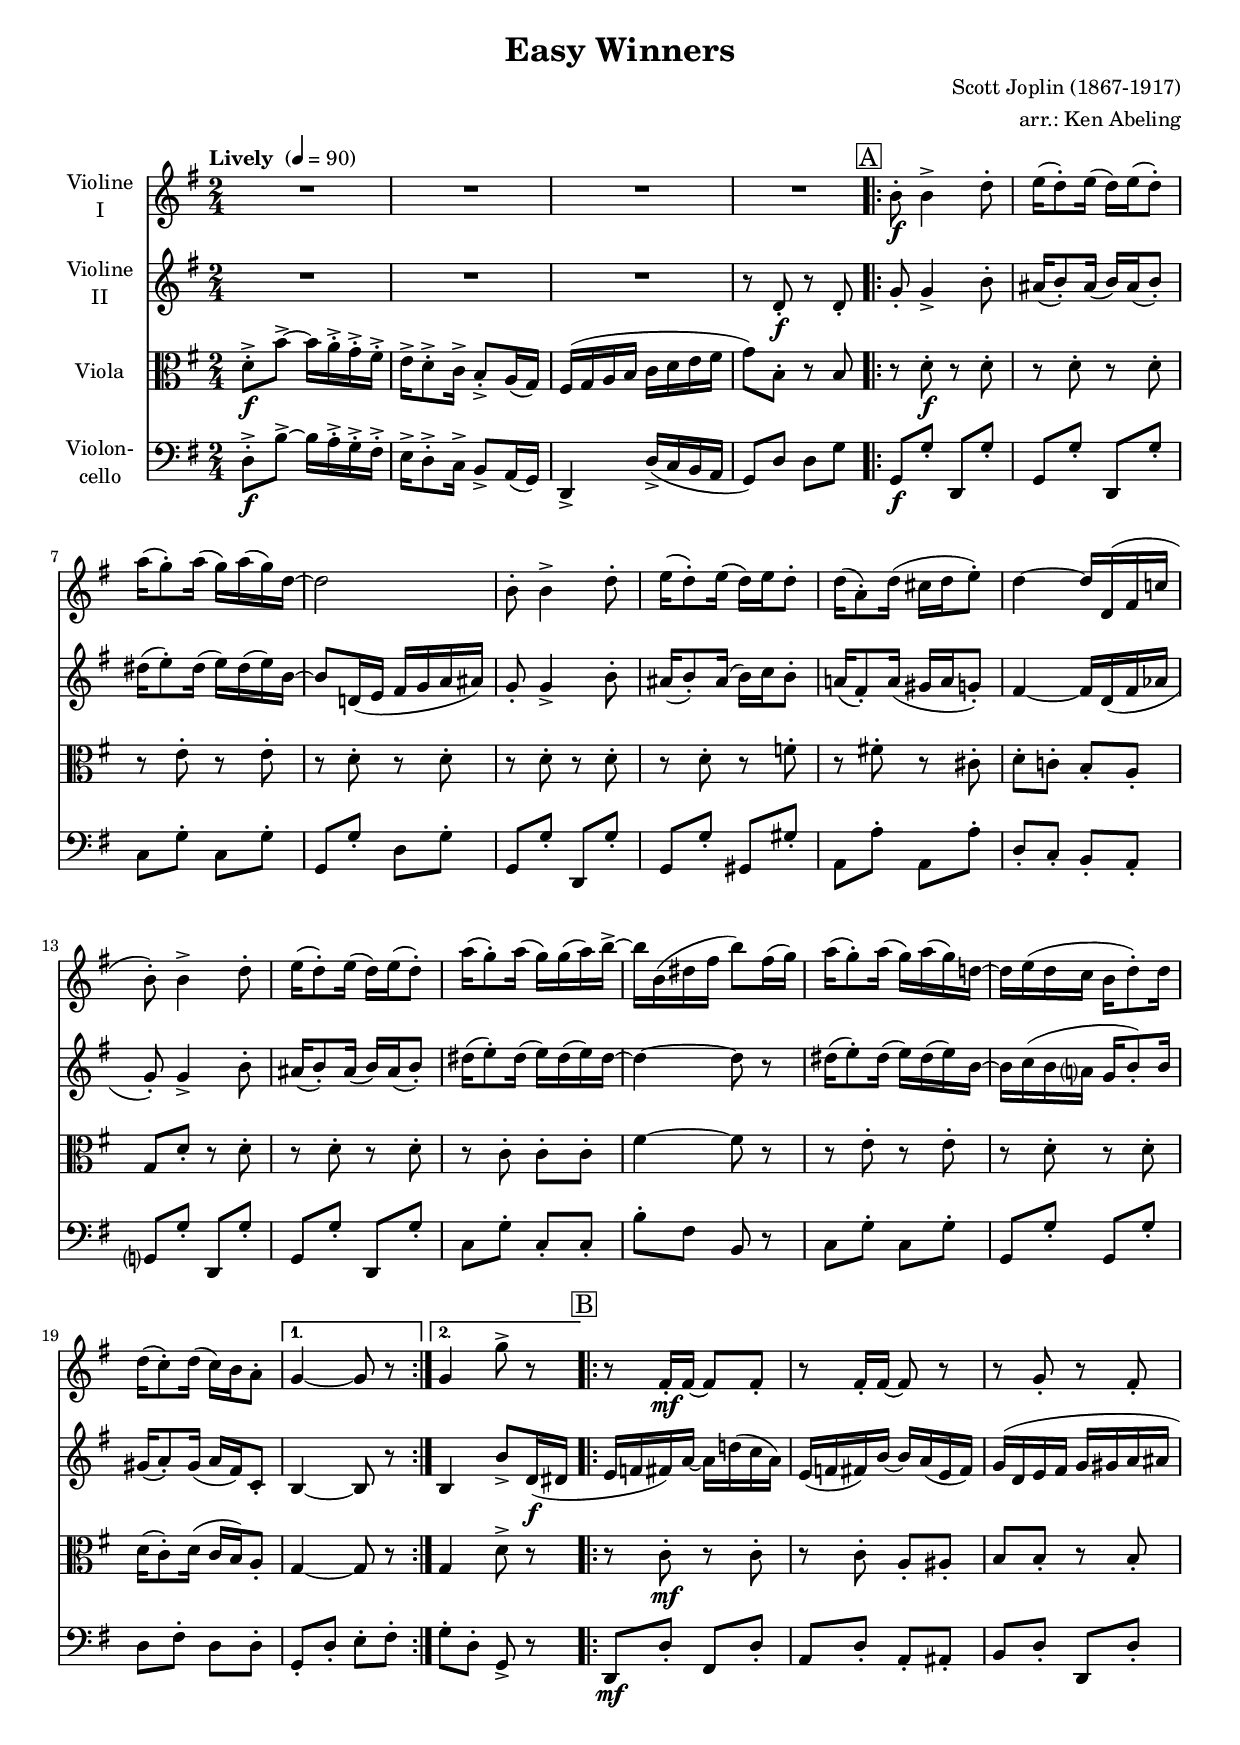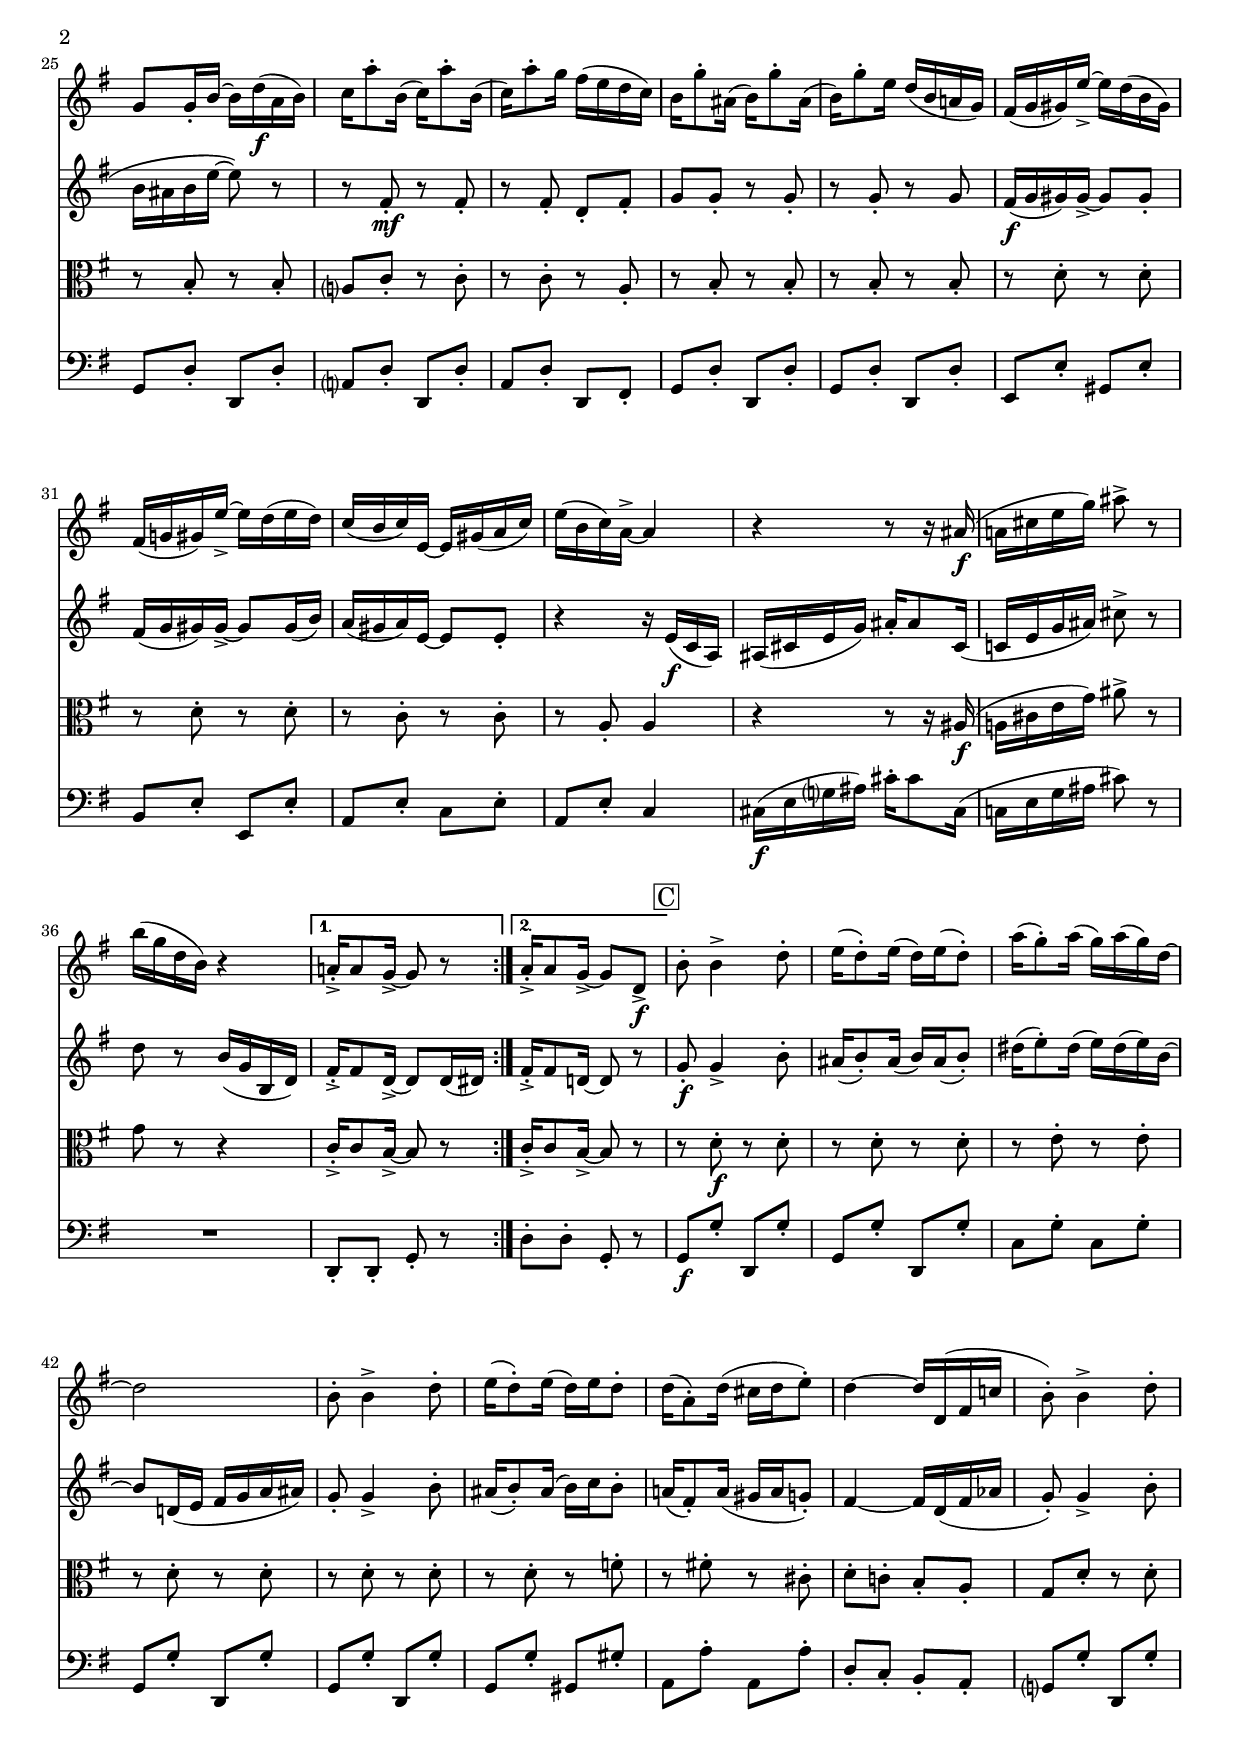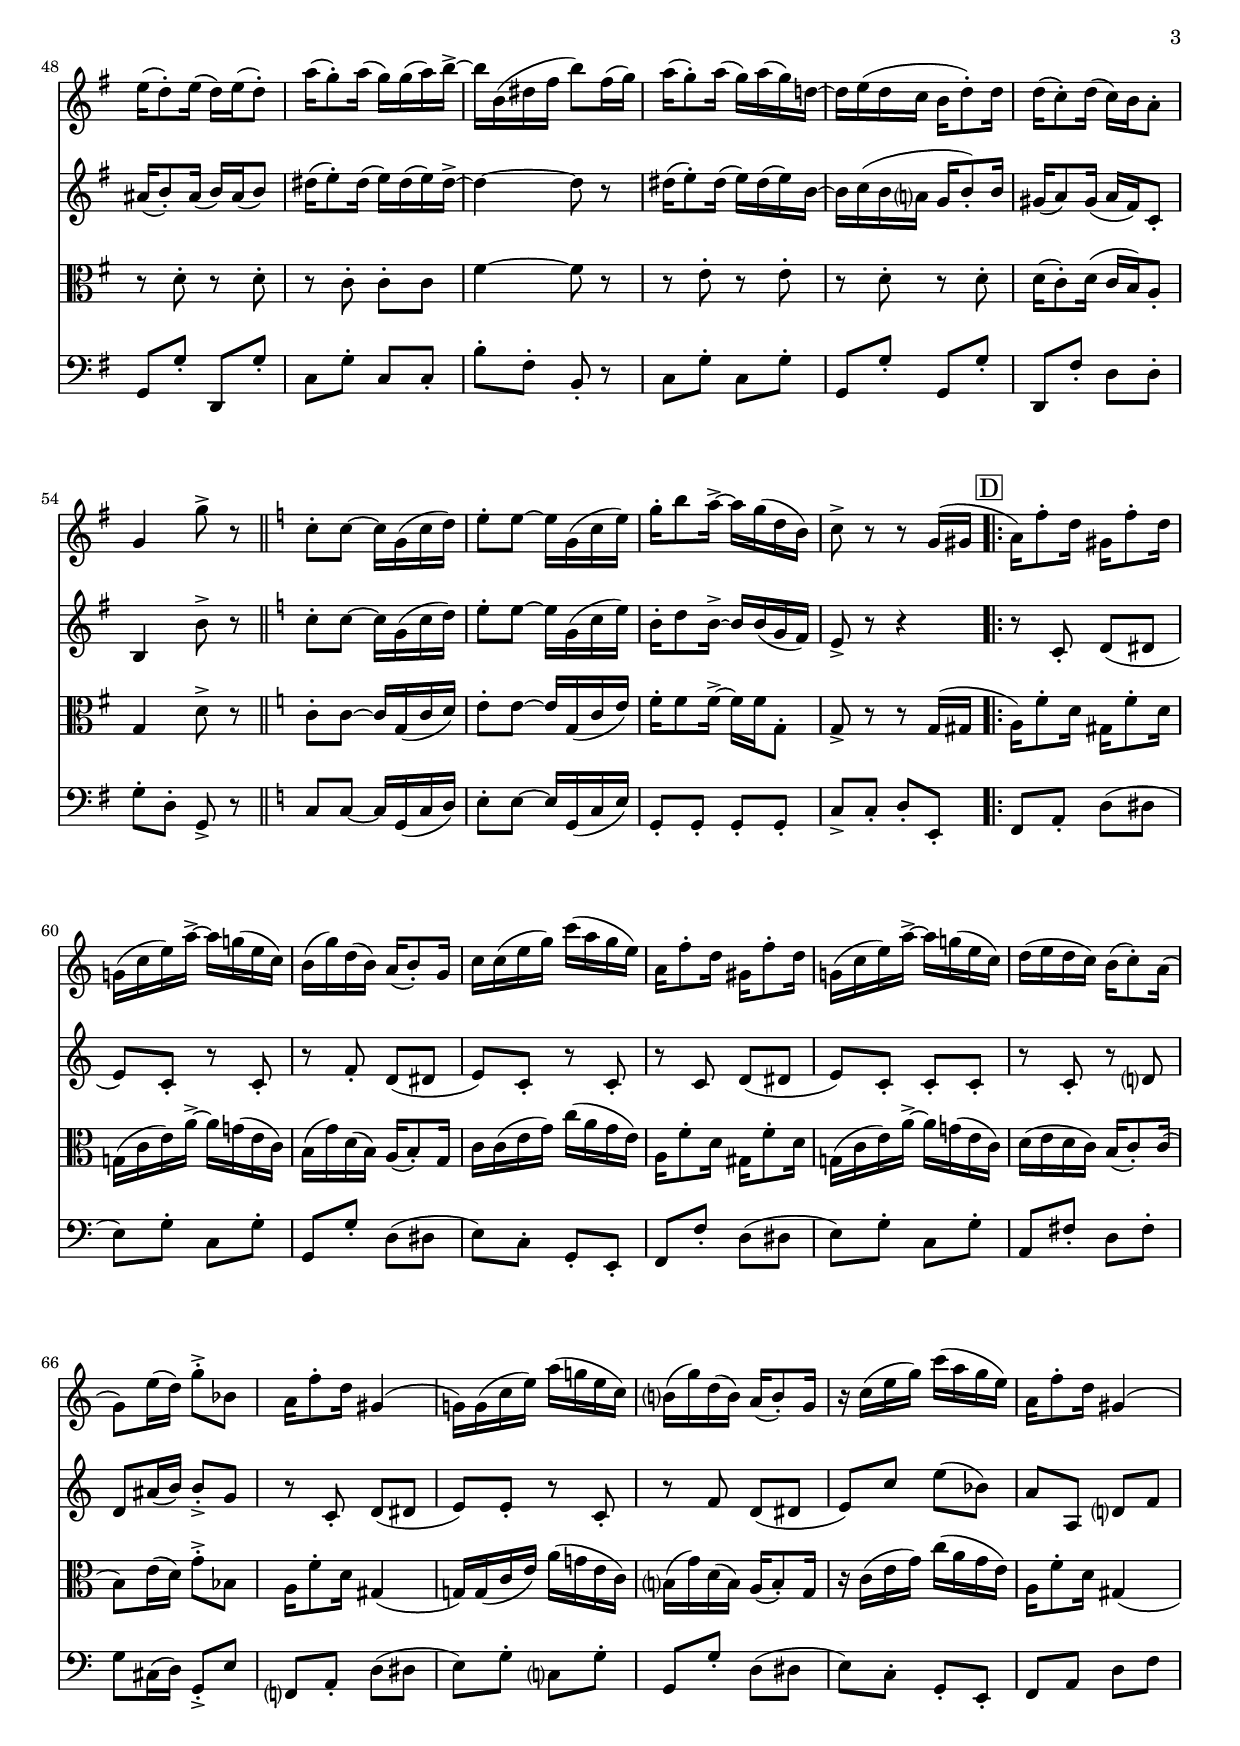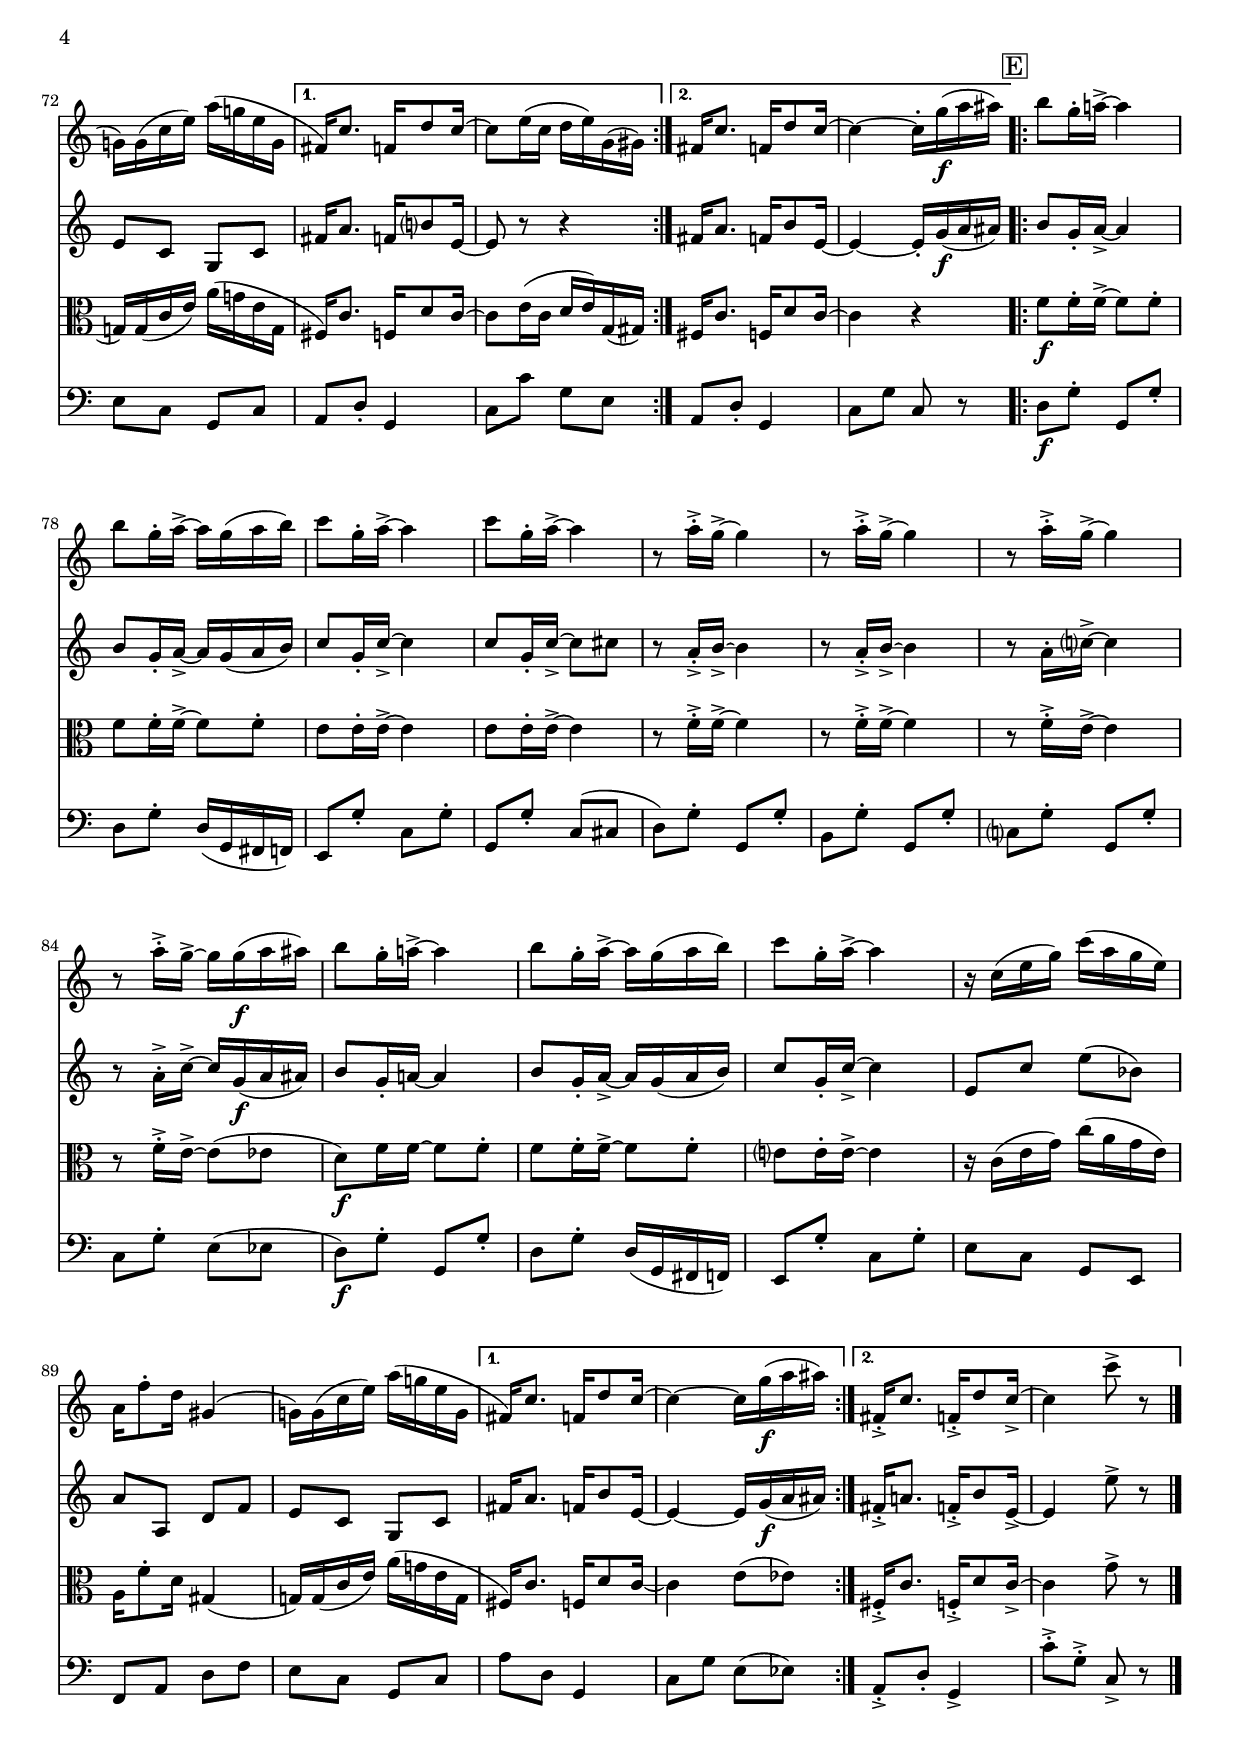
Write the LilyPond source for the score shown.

\version "2.18.2"
\include "deutsch.ly"

#(set-global-staff-size 18)

\header {
  title = "Easy Winners"
  composer = "Scott Joplin (1867-1917)"
  arranger = "arr.: Ken Abeling"
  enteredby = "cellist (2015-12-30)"
}

voiceconsts = {
 \key g \major
 \time 2/4
% \numericTimeSignature
 \compressFullBarRests
 \tempo "Lively " 4=90
}

mifl= "oboe"
mist = "string ensemble 1"
miva = "pizzicato strings"
%miba = "bassoon"
miba = "drawbar organ"

boxa = { \mark \markup \box "A" }
boxb = { \mark \markup \box "B" }
boxc = { \mark \markup \box "C" }
boxd = { \mark \markup \box "D" }
boxe = { \mark \markup \box "E" }

va = \relative c'' {
  \voiceconsts

  R2*4 \boxa
  \repeat volta 2 {
    h8-.\f h4-> d8-.
    e16( d8)-. e16( d) e( d8)-.
    a'16( g8)-. a16( g) a( g) d~
    d2
    h8-. h4-> d8-.
    e16( d8)-. e16( d) e d8-.

    d16( a8)-. d16( cis d e8)-.
    d4~ d16 d,( fis c'!
    h8)-. h4-> d8-.
    e16( d8)-. e16( d) e( d8)-.
    a'16( g8)-. a16( g) g( a) h~->
    h h,( dis fis h8) fis16( g)

    a( g8)-. a16( g) a( g) d!~
    d16 e( d c h d8)-. d16
    d( c8)-. d16( c) h a8-.
  }
  \alternative {
    { g4~ g8 r }
    { g4 g'8-> r }
  } \boxb

  \repeat volta 2 {
    r fis,16-.\mf fis~ fis8 fis-.
    r fis16-. fis~ fis8 r
    r g-. r fis-.
    g g16-. h~ h d(\f a h)
    c a'8-. h,16( c) a'8-. h,16(
    c) a'8-. g16 fis( e d c)

    h g'8-. ais,16( h) g'8-. ais,16(
    h) g'8-. e16 d( h a! g)
    fis( g gis) e'~-> e d( h gis)
    fis( g! gis) e'~-> e d( e d)
    c( h c) e,~ e gis( a c)

    e( h c) a~-> a4
    r r8 r16 ais(\f
    a! cis e g) ais8-> r
    h16(g d h) r4
  }
  \alternative {
    { a!16-.-> a8 g16~-> g8 r }
    { a16-.-> a8 g16~-> g8 d->\f }
  } \boxc

  h'8-. h4-> d8-.
  e16( d8)-. e16( d) e( d8)-.
  a'16( g8)-. a16( g) a( g) d~
  d2
  h8-. h4-> d8-.
  e16( d8)-. e16( d) e d8-.
  d16( a8)-. d16( cis d e8)-.
  
  d4~ d16 d,( fis c'!
  h8)-. h4-> d8-.
  e16( d8)-. e16( d) e( d8)-.
  a'16( g8)-. a16( g) g( a) h~->
  h h,( dis fis h8) fis16( g)

  a( g8)-. a16( g) a( g) d!~
  d16 e( d c h d8)-. d16
  d( c8)-. d16( c) h a8-.
  g4 g'8-> r \bar "||" \key c \major

  c,-. c~ c16 g( c d)
  e8-. e~ e16 g,( c e)
  g-. h8 a16~-> a g( d h)
  c8-> r r g16( gis \boxd

  \repeat volta 2 {
    a) f'8-. d16 gis, f'8-. d16
    g,!( c e) a~-> a g!( e c)
    h( g') d( h) a( h8)-. g16
    c c( e g) c( a g e)
    a, f'8-. d16 gis, f'8-. d16

    g,!(c e) a~-> a g!( e c)
    d( e d c) h( c8)-. a16(
    g8) e'16( d) g8-.-> b,
    a16 f'8-. d16 gis,4(
    g!16) g( c e) a( g! e c)

    h?( g') d( h) a( h8)-. g16
    r c( e g) c( a g e)
    a, f'8-. d16 gis,4(
    g!16) g( c e) a( g! e g,
  }
  \alternative {
    { fis) c'8. f,16 d'8 c16~ | c8 e16( c d e) g,( gis) }
    { fis c'8. f,16 d'8 c16~ | c4~ c16-. g'(\f a ais) }
  } \boxe

  \repeat volta 2 {
    h8 g16-. a!~-> a4
    h8 g16-. a~-> a g( a h)
    c8 g16-. a~-> a4
    c8 g16-. a~-> a4
    r8 a16-.-> g~-> g4
    r8 a16-.-> g~-> g4
    r8 a16-.-> g~-> g4

    r8 a16-.-> g~-> g g(\f a ais)
    h8 g16-. a!~-> a4
    h8 g16-. a~-> a g( a h)
    c8 g16-. a~-> a4
    r16 c,( e g) c( a g e)

    a, f'8-. d16 gis,4(
    g!16) g( c e) a( g! e g,
  }
  \alternative {
    { fis) c'8. f,16 d'8 c16~ | c4~ c16 g'(\f a ais) }
    { fis,-.-> c'8. f,16-.-> d'8 c16~-> | c4 c'8-> r }
  } \bar "|."
}

vb = \relative c' {
  \voiceconsts

  R2*3
  r8 d-.\f r d-. \boxa
  \repeat volta 2 {
    g-. g4-> h8-.
    ais16( h8)-. ais16( h) ais( h8)-.
    dis16( e8)-. dis16( e) dis( e) h~
    h8 d,!16( e fis g a ais)

    g8-. g4-> h8-.
    ais16( h8)-. ais16( h) c h8-.
    a!16( fis8)-. a16( gis a g8)-.
    fis4~ fis16 d( fis as
    g8)-. g4-> h8-.
    ais16( h8)-. ais16( h) ais( h8)-.
    
    dis16( e8)-. dis16( e) dis( e) dis~
    dis4~ dis8 r
    dis16( e8)-. dis16( e) dis( e) h~
    h c( h a? g h8)-. h16
    gis( a8)-. gis16( a fis) c8-.
  }
  \alternative {
    { h4~ h8 r}
    { h4 h'8-> d,16(\f dis }
  } \boxb

  \repeat volta 2 {
    e f fis) a~ a d!( c a)
    e( f fis) h~ h a( e fis)
    g( d e fis g gis a ais
    h ais h e~ e8) r

    r fis,-.\mf r fis-.
    r fis-. d-. fis-.
    g g-. r g-.
    r g-. r g
    fis16(\f g gis) gis~-> gis8 gis-.
    fis16( g gis) gis~-> gis8 gis16( h)

    a( gis a) e~ e8 e-.
    r4 r16 e(\f c a)
    ais( cis e g) ais-. ais8 cis,16(
    c! e g ais) cis8-> r
    d r h16( g h, d)
  }
  \alternative {
    { fis-.-> fis8 d16~-> d8 d16( dis) }
    { fis-.-> fis8 d!16~ d8 r }
  } \boxc

  g-.\f g4-> h8-.
  ais16( h8)-. ais16( h) ais( h8)-.
  dis16( e8)-. dis16( e) dis( e) h~
  
  h8 d,!16( e fis g a ais)
  g8-. g4-> h8-.
  ais16( h8)-. ais16( h) c h8-.
  a!16( fis8)-. a16( gis a g8)-.
  fis4~ fis16 d( fis as
  g8)-. g4-> h8-.

  ais16( h8)-. ais16( h) ais( h8)
  dis16( e8)-. dis16( e) dis( e) dis~->
  dis4~ dis8 r
  dis16( e8)-. dis16( e) dis( e) h~
  h c( h a? g h8)-. h16

  gis( a8) gis16( a fis) c8-.
  h4 h'8-> r \bar "||" \key c \major
  c8-. c~ c16 g( c d)
  e8-. e~ e16 g,( c e)
  h-. d8 h16~-> h h( g f)
  e8-> r r4 \boxd
  
  \repeat volta 2 {
    r8 c-. d( dis
    e) c-. r c-.
    r f-. d( dis
    e) c-. r c-.
    r c d( dis
    e) c-. c-. c-.
    r c-. r d?

    d ais'16( h) h8-.-> g
    r c,-. d( dis
    e) e-. r c-.
    r f d( dis
    e) c' e( b)
    a a, d? f

    e c g c
  }
  \alternative {
    { fis16 a8. f16 h?8 e,16~ | e8 r r4 }
    { fis16 a8. f16 h8 e,16~ | e4~ e16-. g(\f a ais) }
  } \boxe

  \repeat volta 2 {
    h8 g16-. a~-> a4
    h8 g16-. a~-> a g( a h)
    c8 g16-. c~-> c4
    c8 g16-. c~-> c8 cis
    r a16-.-> h~-> h4
    r8 a16-.-> h~-> h4
    r8 a16-. c?~-> c4

    r8 a16-.-> c~-> c g(\f a ais)
    h8 g16-. a!~ a4
    h8 g16-. a~-> a g( a h)
    c8 g16-. c~-> c4
    e,8 c' e( b)
    a a, d f

    e c g c
  }
  \alternative {
    { fis16 a8. f16 h8 e,16~ | e4~ e16 g(\f a ais) }
    { fis-.-> a!8. f16-.-> h8 e,16~-> | e4 e'8-> r }
  } \bar "|."
}

vc = \relative c' {
  \voiceconsts
  \clef "alto"

  d8-.->\f h'~-> h16 a-.-> g-.-> fis-.->
  e-> d8-.-> c16-> h8-.-> a16( g)
  fis( g a h c d e fis
  g8) h,-. r h \boxa

  \repeat volta 2 {
    r d-.\f r d-.
    r d-. r d-.
    r e-. r e-.
    r d-. r d-.
    r d-. r d-.
    r d-. r f-.
    r fis!-. r cis-.

    d-. c!-. h-. a-.
    g d'-. r d-.
    r d-. r d-.
    r c-. c-. c-.
    fis4~ fis8 r
    r e-. r e-.
    r d-. r d-.

    d16( c8)-. d16( c h) a8-.
  }
  \alternative {
    { g4~ g8 r }
    { g4 d'8-> r }
  } \boxb

  \repeat volta 2 {
    r c-.\mf r c-.
    r c-. a-. ais-.
    h h-. r h-.
    r h-. r h-.

    a? c-. r c-.
    r c-. r a-.
    r h-. r h-.
    r h-. r h-.
    r d-. r d-.
    r d-. r d-.
    r c-. r c-.

    r a-. a4
    r r8 r16 ais(\f
    a! cis e g) ais8-> r
    g r r4
  }
  \alternative {
    { c,16-.-> c8 h16~-> h8 r }
    { c16-.-> c8 h16~-> h8 r }
  } \boxc

  r d-.\f r d-.
  r d-. r d-.
  r e-. r e-.
  r d-. r d-.
  r d-. r d-.
  r d-. r f-.
  r fis!-. r cis-.

  d-. c!-. h-. a-.
  g d'-. r d-.
  r d-. r d-.
  r c-. c-. c
  fis4~ fis8 r
  r e-. r e-.
  r d-. r d-.

  d16( c8)-. d16( c h) a8-.
  g4 d'8-> r \bar "||" \key c \major
  c-. c~ c16 g( c d)
  e8-. e~ e16 g,( c e)
  f-. f8 f16~-> f f g,8-.
  g-> r r g16( gis \boxd
  
  \repeat volta 2 {
    a) f'8-. d16 gis, f'8-. d16
    g,!( c e) a~-> a g!( e c)
    h( g') d( h) a( h8)-. g16
    c c( e g) c( a g e)
    a, f'8-. d16 gis, f'8-. d16

    g,!( c e) a~-> a g!( e c)
    d( e d c) h( c8)-. c16(
    h8) e16( d) g8-.-> b,
    a16 f'8-. d16 gis,4(
    g!16) g( c e) a( g! e c)

    h?( g') d( h) a( h8)-. g16
    r c( e g) c( a g e)
    a, f'8-. d16 gis,4(
    g!16) g( c e) a( g! e g,
    
  }
  \alternative {
    { fis) c'8. f,16 d'8 c16~ | c8 e16( c d e) g,( gis) }
    { fis c'8. f,16 d'8 c16~ | c4 r }
  } \boxe

  \repeat volta 2 {
    f8\f f16-. f~-> f8 f-.
    f f16-. f~-> f8 f-.

    e e16-. e~-> e4
    e8 e16-. e~-> e4
    r8 f16-.-> f~-> f4
    r8 f16-.-> f~-> f4
    r8 f16-.-> e~-> e4
    r8 f16-.-> e~-> e8( es
    d)\f f16 f~ f8 f-.

    f f16-. f~-> f8 f-.
    e? e16-. e~-> e4
    r16 c( e g) c( a g e)
    a, f'8-. d16 gis,4(
    g!16) g( c e) a( g! e g,
  }
  \alternative {
    { fis) c'8. f,16 d'8 c16~ | c4 e8( es) }
    { fis,16-.-> c'8. f,16-.-> d'8 c16~-> | c4 g'8-> r }
  } \bar "|."
}

vd = \relative c {
  \voiceconsts
  \clef "bass"

  d8-.->\f h'~-> h16 a-.-> g-.-> fis-.->
  e-> d8-.-> c16-> h8-> a16( g)
  d4-> d'16(-> c h a
  g8) d' d g \boxa

  \repeat volta 2 {
    g,\f g'-. d, g'-.
    g, g'-. d, g'-.
    c, g'-. c, g'-.
    g, g'-. d g-.
    g, g'-. d, g'-.
    g, g'-. gis, gis'-.
    a, a'-. a, a'-.

    d,-. c-. h-. a-.
    g? g'-. d, g'-.
    g, g'-. d, g'-.
    c, g'-. c,-. c-.
    h'-. fis h, r
    c g'-. c, g'-.
    g, g'-. g, g'-.

    d fis-. d d-.
  }
  \alternative {
    { g,-. d'-. e-. fis-. }
    { g-. d-. g,-> r }
  } \boxb

  \repeat volta 2 {
    d\mf d'-. fis, d'-.
    a d-. a-. ais-.
    h d-. d, d'-.
    g, d'-. d, d'-.

    a? d-. d, d'-.
    a d-. d, fis-.
    g d'-. d, d'-.
    g, d'-. d, d'-.
    e, e'-. gis, e'-.
    h e-. e, e'-.
    a, e'-. c e-.

    a, e'-. c4
    cis16(\f e g? ais) cis-. cis8 cis,16(
    c! e g ais cis8) r
    R2
  }
  \alternative {
    { d,,8-. d-. g-. r }
    { d'-. d-. g,-. r }
  } \boxc

  g\f g'-. d, g'-.
  g, g'-. d, g'-.
  c, g'-. c, g'-.
  g, g'-. d, g'-.
  g, g'-. d, g'-.
  g, g'-. gis, gis'-.

  a, a'-. a, a'-.
  d,-. c-. h-. a-.
  g? g'-. d, g'-.
  g, g'-. d, g'-.
  c, g'-. c, c-.
  h'-. fis-. h,-. r
  c g'-. c, g'-.

  g, g'-. g, g'-.
  d, fis'-. d d-.
  g-. d-. g,-> r \bar "||" \key c \major
  c c~ c16 g( c d)
  e8-. e~ e16 g,( c e)
  g,8-. g-. g-. g-.

  c-> c-. d-. e,-. \boxd
  
  \repeat volta 2 {
    f a-. d( dis
    e) g-. c, g'-.
    g, g'-. d( dis
    e) c-. g-. e-.
    f f'-. d( dis
    e) g-. c, g'-.

    a, fis'-. d fis-.
    g cis,16( d) g,8-.-> e'
    f,? a-. d( dis
    e) g-. c,? g'-.
    g, g'-. d( dis
    e) c-. g-. e-.

    f a d f
    e c g c
  }
  \alternative {
    { a d-. g,4 | c8 c' g e }
    { a, d-. g,4 | c8 g' c, r }
  } \boxe

  \repeat volta 2 {
    d\f g-. g, g'-.
    d g-. d16( g, fis f)
    e8 g'-. c, g'-.
    g, g'-. c,( cis
    d) g-. g, g'-.
    h, g'-. g, g'-.
    c,? g'-. g, g'-.

    c, g'-. e( es
    d)\f g-. g, g'-.
    d g-. d16( g, fis f)
    e8 g'-. c, g'-.
    e c g e

    f a d f
    e c g c
  }
  \alternative {
    { a' d, g,4 | c8 g' e( es) }
    { a,-.-> d-. g,4-> | c'8-.-> g-.-> c,-> r }
  } \bar "|."
}


music = <<
      \new Staff {
        \set Staff.midiInstrument = \mist
        \set Staff.instrumentName = \markup \center-column { "Violine" "I" }
        \transpose c c { \va }
      }

      \new Staff {
        \set Staff.midiInstrument = \mist
        \set Staff.instrumentName = \markup \center-column { "Violine" "II" }
        \transpose c c { \vb }
      }

      \new Staff {
        \set Staff.midiInstrument = \mist
        \set Staff.instrumentName = \markup \center-column { "Viola" }
        \transpose c c { \vc }
      }

      \new Staff {
        \set Staff.midiInstrument = \miba
        \set Staff.instrumentName = \markup \center-column { "Violon-" "cello" }
        \transpose c c { \vd }
      }
>>

\book {
  \score {
    \music
    \layout {}
  }

  \score {
    \unfoldRepeats \music

    \midi {
      \context {
        \Score
      }
    }
  }
}
